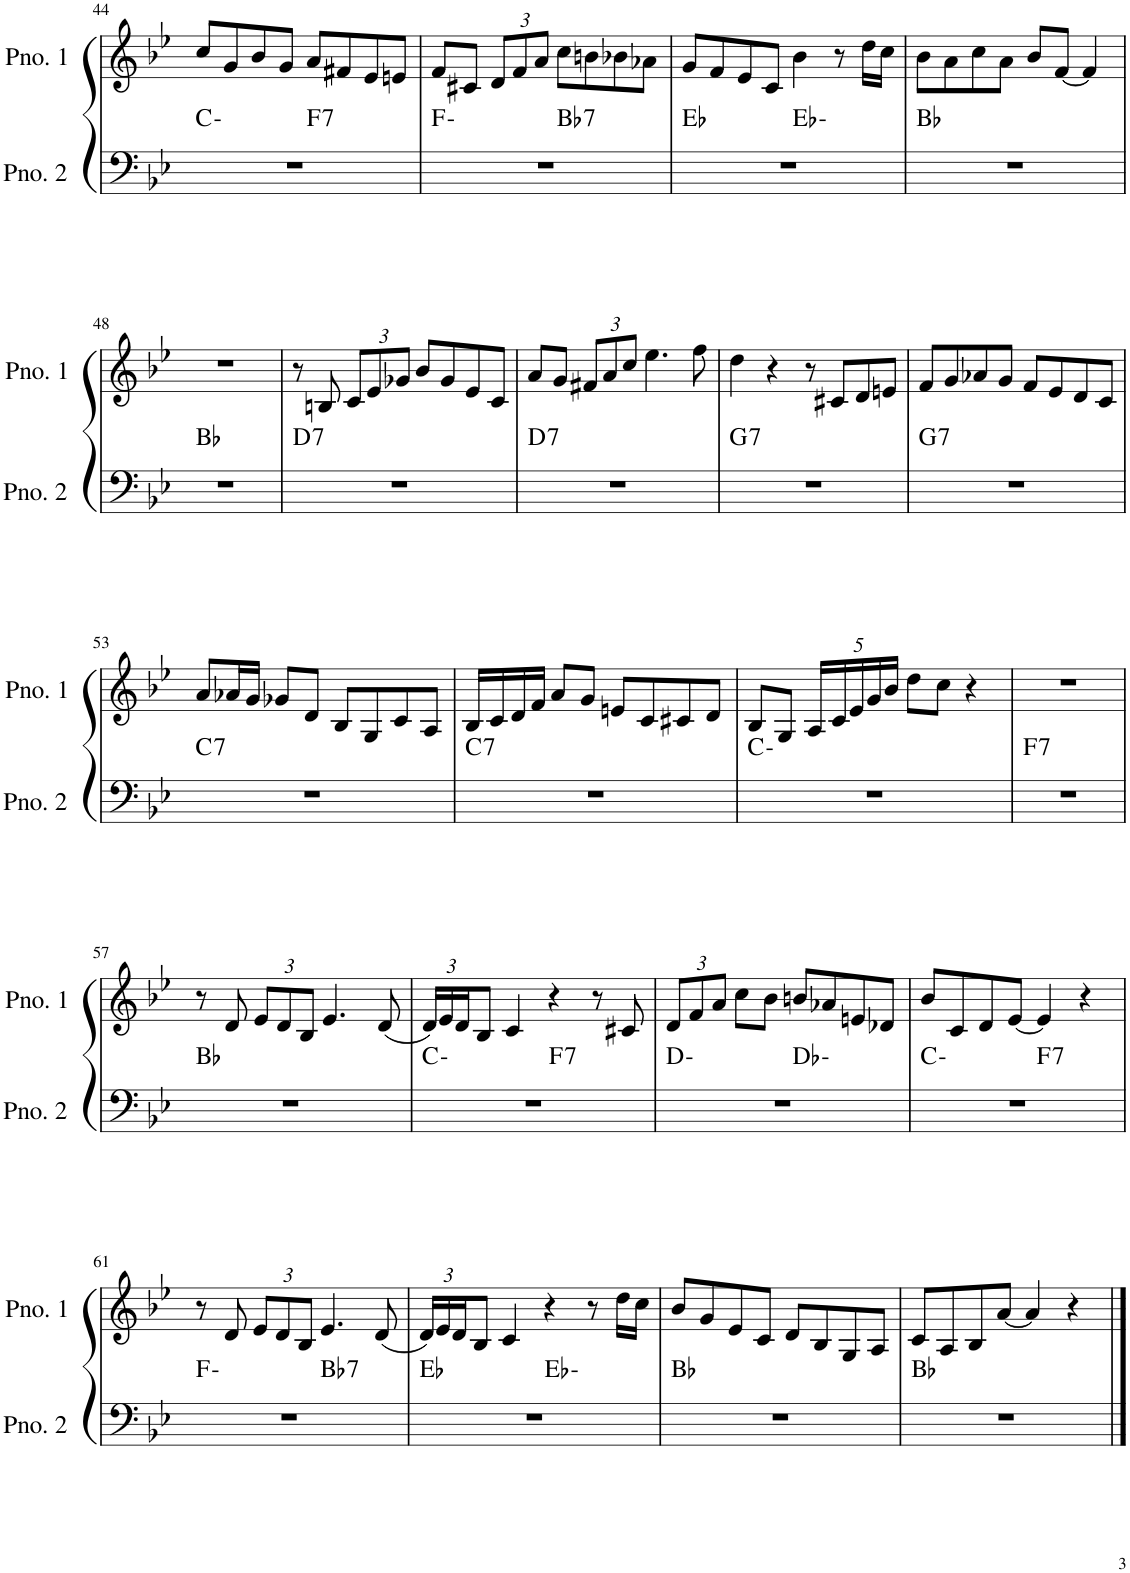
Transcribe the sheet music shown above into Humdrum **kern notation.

**kern	**harte	**kern
*part2	*part2	*part1
*staff2	*	*staff1
*I"ピアノ 2	*	*I"ピアノ 1
!!LO:PB:g=z
*clefF4	*	*clefG2
*k[b-e-]	*	*k[b-e-]
*M4/4	*	*M4/4
=44	=44	=44
*^	*	*
1r	2ryy	C:min	8cc/L
.	.	.	8g/
.	.	.	8b-/
.	.	.	8g/J
!	!	!LO:H:kt=7	!
.	2ryy	F:7	8a/L
.	.	.	8f#X/
.	.	.	8e-/
.	.	.	8en/J
=45	=45	=45	=45
1r	2ryy	F:min	8f/L
.	.	.	8c#X/J
*	*	*	*Xbrackettup
.	.	.	12d/L
.	.	.	12f/
.	.	.	12a/J
!	!	!LO:H:kt=7	!
.	2ryy	Bb:7	8cc\L
.	.	.	8bn\
.	.	.	8b-X\
.	.	.	8a-X\J
=46	=46	=46	=46
1r	2ryy	Eb:maj	8g/L
.	.	.	8f/
.	.	.	8e-/
.	.	.	8c/J
.	2ryy	Eb:min	4b-\
.	.	.	8r
.	.	.	16dd\LL
.	.	.	16cc\JJ
*v	*v	*	*
=47	=47	=47
1r	Bb:maj	8b-\L
.	.	8a\
.	.	8cc\
.	.	8a\J
.	.	8b-/L
.	.	[8f/J
.	.	4f/]
!!LO:LB:g=z
=48	=48	=48
1r	Bb:maj	1r
=49	=49	=49
!	!LO:H:kt=7	!
1r	D:7	8r
.	.	8Bn/
.	.	12c/L
.	.	12e-/
.	.	12g-X/J
.	.	8b-/L
.	.	8g-/
.	.	8e-/
.	.	8c/J
=50	=50	=50
!	!LO:H:kt=7	!
1r	D:7	8a/L
.	.	8g/J
.	.	12f#X/L
.	.	12a/
.	.	12cc/J
.	.	4.ee-\
.	.	8ff\
=51	=51	=51
!	!LO:H:kt=7	!
1r	G:7	4dd\
.	.	4r
.	.	8r
.	.	8c#X/L
.	.	8d/
.	.	8en/J
=52	=52	=52
!	!LO:H:kt=7	!
1r	G:7	8f/L
.	.	8g/
.	.	8a-X/
.	.	8g/J
.	.	8f/L
.	.	8e-/
.	.	8d/
.	.	8c/J
!!LO:LB:g=z
=53	=53	=53
!	!LO:H:kt=7	!
1r	C:7	8a/L
.	.	16a-X/L
.	.	16g/JJ
.	.	8g-X/L
.	.	8d/J
.	.	8B-/L
.	.	8G/
.	.	8c/
.	.	8A/J
=54	=54	=54
!	!LO:H:kt=7	!
1r	C:7	16B-/LL
.	.	16c/
.	.	16d/
.	.	16f/JJ
.	.	8a/L
.	.	8g/J
.	.	8en/L
.	.	8c/
.	.	8c#X/
.	.	8d/J
=55	=55	=55
1r	C:min	8B-/L
.	.	8G/J
.	.	20A/LL
.	.	20c/
.	.	20e-/
.	.	20g/
.	.	20b-/JJ
.	.	8dd\L
.	.	8cc\J
.	.	4r
=56	=56	=56
!	!LO:H:kt=7	!
1r	F:7	1r
!!LO:LB:g=z
=57	=57	=57
1r	Bb:maj	8r
.	.	8d/
.	.	12e-/L
.	.	12d/
.	.	12B-/J
.	.	4.e-/
.	.	(8d/
=58	=58	=58
*^	*	*
1r	2ryy	C:min	24d/LL)
.	.	.	24e-/
.	.	.	24d/J
.	.	.	8B-/J
.	.	.	4c/
!	!	!LO:H:kt=7	!
.	2ryy	F:7	4r
.	.	.	8r
.	.	.	8c#X/
=59	=59	=59	=59
1r	2ryy	D:min	12d/L
.	.	.	12f/
.	.	.	12a/J
.	.	.	8cc\L
.	.	.	8b-\J
.	2ryy	Db:min	8bn/L
.	.	.	8a-X/
.	.	.	8en/
.	.	.	8d-X/J
=60	=60	=60	=60
1r	2ryy	C:min	8b-/L
.	.	.	8c/
.	.	.	8d/
.	.	.	[8e-/J
!	!	!LO:H:kt=7	!
.	2ryy	F:7	4e-/]
.	.	.	4r
!!LO:LB:g=z
=61	=61	=61	=61
1r	2ryy	F:min	8r
.	.	.	8d/
.	.	.	12e-/L
.	.	.	12d/
.	.	.	12B-/J
!	!	!LO:H:kt=7	!
.	2ryy	Bb:7	4.e-/
.	.	.	(8d/
=62	=62	=62	=62
1r	2ryy	Eb:maj	24d/LL)
.	.	.	24e-/
.	.	.	24d/J
.	.	.	8B-/J
.	.	.	4c/
.	2ryy	Eb:min	4r
.	.	.	8r
.	.	.	16dd\LL
.	.	.	16cc\JJ
*v	*v	*	*
=63	=63	=63
1r	Bb:maj	8b-/L
.	.	8g/
.	.	8e-/
.	.	8c/J
.	.	8d/L
.	.	8B-/
.	.	8G/
.	.	8A/J
=64	=64	=64
1r	Bb:maj	8c/L
.	.	8A/
.	.	8B-/
.	.	[8a/J
.	.	4a/]
.	.	4r
==	==	==
*-	*-	*-
